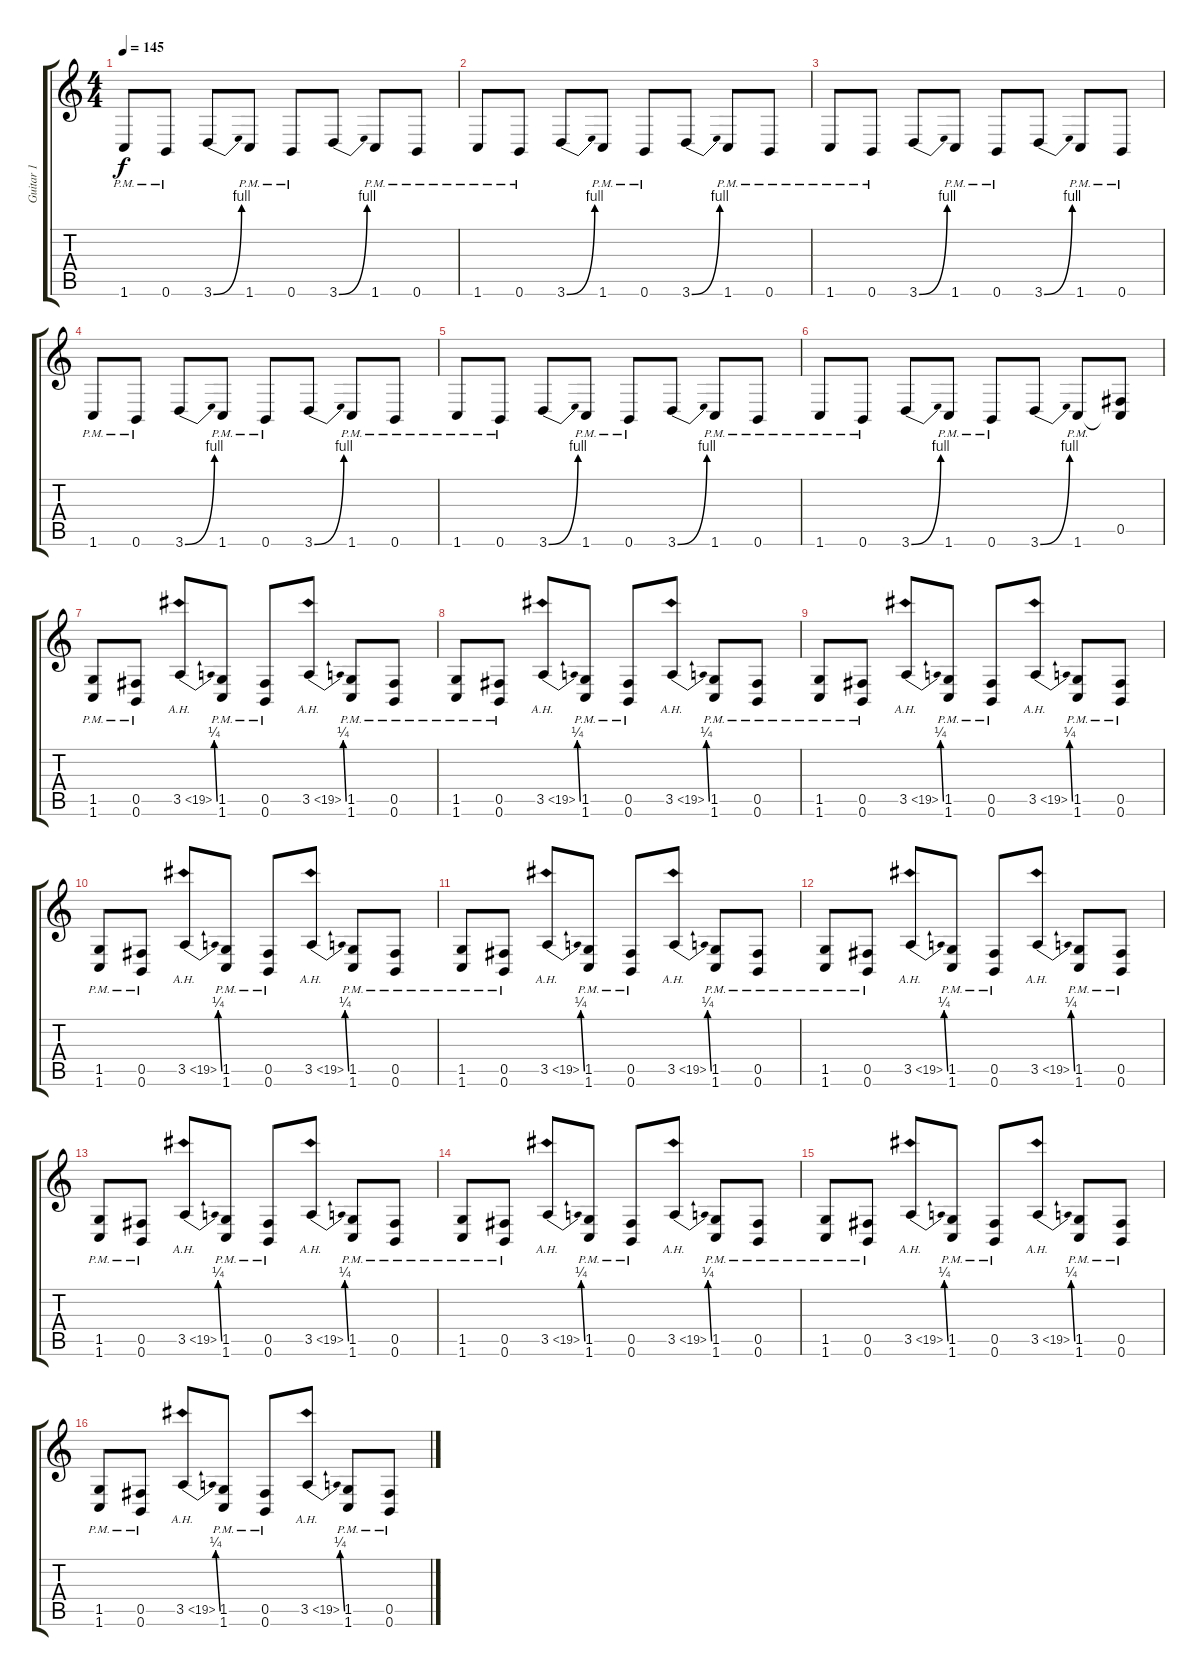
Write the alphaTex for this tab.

\track ("Guitar 1" "Guitar 1") {instrument distortionguitar}
\staff {score tabs}
\tuning (Db4 Ab3 E3 B2 Gb2 B1) {hide}
\ts (4 4)
\tempo 145
\clef g2
\ks c
1.6{pm}.8{dy f instrument distortionguitar} 0.6{pm}.8 3.6{be (bend 0 0 60 4)}.8 1.6{pm}.8 0.6{pm}.8 3.6{be (bend 0 0 60 4)}.8 1.6{pm}.8 0.6{pm}.8 |
1.6{pm}.8 0.6{pm}.8 3.6{be (bend 0 0 60 4)}.8 1.6{pm}.8 0.6{pm}.8 3.6{be (bend 0 0 60 4)}.8 1.6{pm}.8 0.6{pm}.8 |
1.6{pm}.8 0.6{pm}.8 3.6{be (bend 0 0 60 4)}.8 1.6{pm}.8 0.6{pm}.8 3.6{be (bend 0 0 60 4)}.8 1.6{pm}.8 0.6{pm}.8 |
1.6{pm}.8 0.6{pm}.8 3.6{be (bend 0 0 60 4)}.8 1.6{pm}.8 0.6{pm}.8 3.6{be (bend 0 0 60 4)}.8 1.6{pm}.8 0.6{pm}.8 |
1.6{pm}.8 0.6{pm}.8 3.6{be (bend 0 0 60 4)}.8 1.6{pm}.8 0.6{pm}.8 3.6{be (bend 0 0 60 4)}.8 1.6{pm}.8 0.6{pm}.8 |
1.6{pm}.8 0.6{pm}.8 3.6{be (bend 0 0 60 4)}.8 1.6{pm}.8 0.6{pm}.8 3.6{be (bend 0 0 60 4)}.8 1.6{pm}.8 (0.5 1.6{t}).8 |
(1.5{pm} 1.6{pm}).8 (0.5{pm} 0.6{pm}).8 3.5{be (bend 0 0 60 1) ah 16}.8 (1.5{pm} 1.6{pm}).8 (0.5{pm} 0.6{pm}).8 3.5{be (bend 0 0 60 1) ah 16}.8 (1.5{pm} 1.6{pm}).8 (0.5{pm} 0.6{pm}).8 |
(1.5{pm} 1.6{pm}).8 (0.5{pm} 0.6{pm}).8 3.5{be (bend 0 0 60 1) ah 16}.8 (1.5{pm} 1.6{pm}).8 (0.5{pm} 0.6{pm}).8 3.5{be (bend 0 0 60 1) ah 16}.8 (1.5{pm} 1.6{pm}).8 (0.5{pm} 0.6{pm}).8 |
(1.5{pm} 1.6{pm}).8 (0.5{pm} 0.6{pm}).8 3.5{be (bend 0 0 60 1) ah 16}.8 (1.5{pm} 1.6{pm}).8 (0.5{pm} 0.6{pm}).8 3.5{be (bend 0 0 60 1) ah 16}.8 (1.5{pm} 1.6{pm}).8 (0.5{pm} 0.6{pm}).8 |
(1.5{pm} 1.6{pm}).8 (0.5{pm} 0.6{pm}).8 3.5{be (bend 0 0 60 1) ah 16}.8 (1.5{pm} 1.6{pm}).8 (0.5{pm} 0.6{pm}).8 3.5{be (bend 0 0 60 1) ah 16}.8 (1.5{pm} 1.6{pm}).8 (0.5{pm} 0.6{pm}).8 |
(1.5{pm} 1.6{pm}).8 (0.5{pm} 0.6{pm}).8 3.5{be (bend 0 0 60 1) ah 16}.8 (1.5{pm} 1.6{pm}).8 (0.5{pm} 0.6{pm}).8 3.5{be (bend 0 0 60 1) ah 16}.8 (1.5{pm} 1.6{pm}).8 (0.5{pm} 0.6{pm}).8 |
(1.5{pm} 1.6{pm}).8 (0.5{pm} 0.6{pm}).8 3.5{be (bend 0 0 60 1) ah 16}.8 (1.5{pm} 1.6{pm}).8 (0.5{pm} 0.6{pm}).8 3.5{be (bend 0 0 60 1) ah 16}.8 (1.5{pm} 1.6{pm}).8 (0.5{pm} 0.6{pm}).8 |
(1.5{pm} 1.6{pm}).8 (0.5{pm} 0.6{pm}).8 3.5{be (bend 0 0 60 1) ah 16}.8 (1.5{pm} 1.6{pm}).8 (0.5{pm} 0.6{pm}).8 3.5{be (bend 0 0 60 1) ah 16}.8 (1.5{pm} 1.6{pm}).8 (0.5{pm} 0.6{pm}).8 |
(1.5{pm} 1.6{pm}).8 (0.5{pm} 0.6{pm}).8 3.5{be (bend 0 0 60 1) ah 16}.8 (1.5{pm} 1.6{pm}).8 (0.5{pm} 0.6{pm}).8 3.5{be (bend 0 0 60 1) ah 16}.8 (1.5{pm} 1.6{pm}).8 (0.5{pm} 0.6{pm}).8 |
(1.5{pm} 1.6{pm}).8 (0.5{pm} 0.6{pm}).8 3.5{be (bend 0 0 60 1) ah 16}.8 (1.5{pm} 1.6{pm}).8 (0.5{pm} 0.6{pm}).8 3.5{be (bend 0 0 60 1) ah 16}.8 (1.5{pm} 1.6{pm}).8 (0.5{pm} 0.6{pm}).8 |
(1.5{pm} 1.6{pm}).8 (0.5{pm} 0.6{pm}).8 3.5{be (bend 0 0 60 1) ah 16}.8 (1.5{pm} 1.6{pm}).8 (0.5{pm} 0.6{pm}).8 3.5{be (bend 0 0 60 1) ah 16}.8 (1.5{pm} 1.6{pm}).8 (0.5{pm} 0.6{pm}).8
